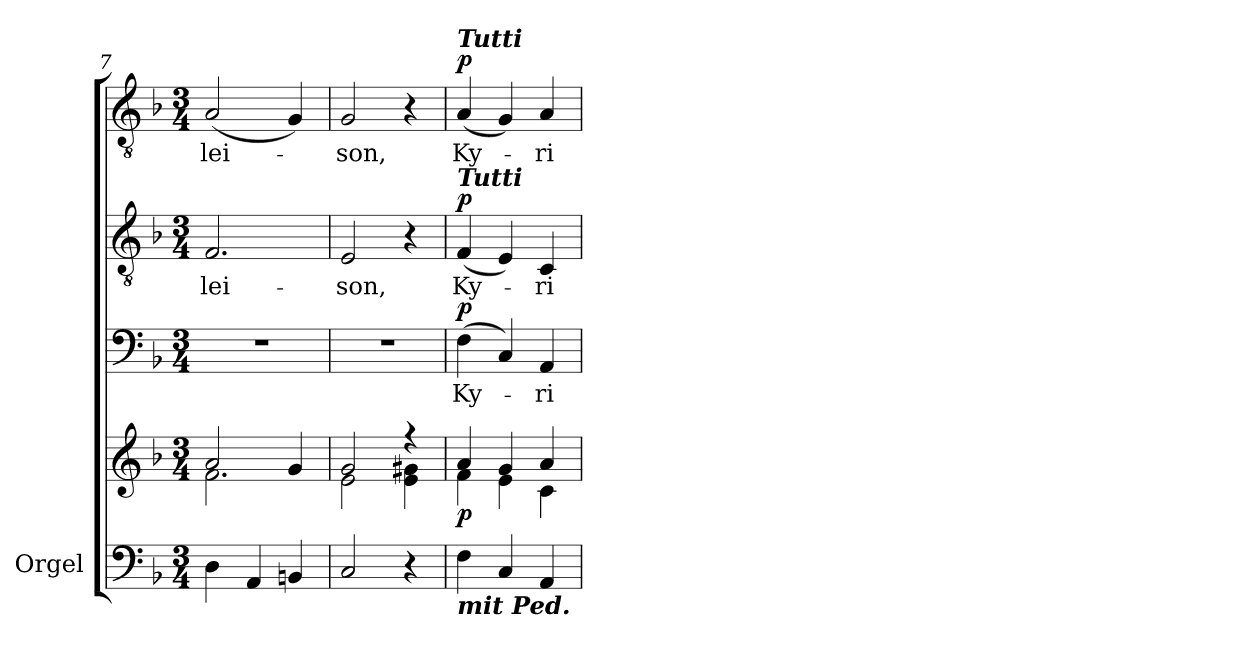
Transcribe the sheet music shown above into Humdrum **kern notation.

**kern	**kern	**dynam	**kern	**text	**dynam	**kern	**text	**dynam	**kern	**text	**dynam
*part4	*part4	*part4	*part3	*part3	*part3	*part2	*part2	*part2	*part1	*part1	*part1
*staff5	*staff4	*staff4/5	*staff3	*staff3	*staff3	*staff2	*staff2	*staff2	*staff1	*staff1	*staff1
*I"Orgel	*	*	*	*	*	*	*	*	*	*	*
*I'Org.	*	*	*	*	*	*	*	*	*	*	*
!!LO:LB:g=z
*clefF4	*clefG2	*	*clefF4	*	*	*clefGv2	*	*	*clefGv2	*	*
*k[b-]	*k[b-]	*	*k[b-]	*	*	*k[b-]	*	*	*k[b-]	*	*
*F:	*F:	*	*F:	*	*	*F:	*	*	*F:	*	*
*M3/4	*M3/4	*	*M3/4	*	*	*M3/4	*	*	*M3/4	*	*
=7	=7	=7	=7	=7	=7	=7	=7	=7	=7	=7	=7
*	*^	*	*	*	*	*	*	*	*	*	*
!	!	!	!	!	!	!	!	!LO:LY:b	!	!	!LO:LY:b	!
4D\	2a/	2.f\	.	2.r	.	.	2.F/	-lei-	.	(<2A/	-lei-	.
4AA/	.	.	.	.	.	.	.	.	.	.	.	.
4BBn/	4g/	.	.	.	.	.	.	.	.	4G/)	.	.
=8	=8	=8	=8	=8	=8	=8	=8	=8	=8	=8	=8	=8
!	!	!	!	!	!	!	!	!LO:LY:b	!	!	!LO:LY:b	!
2C/	2g/	2e\	.	2.r	.	.	2E/	-son,	.	2G/	-son,	.
4r	4ree	4e\ 4g#X\	.	.	.	.	4r	.	.	4r	.	.
=9	=9	=9	=9	=9	=9	=9	=9	=9	=9	=9	=9	=9
!	!	!	!	!	!	!	!	!	!	!LO:TX:a:Bi:t=Tutti	!	!
!	!	!	!	!	!	!	!LO:TX:a:Bi:t=Tutti	!	!	!	!	!
!LO:TX:b:Bi:t=mit Ped.	!	!	!	!	!	!	!	!	!	!	!	!
!	!	!	!LO:DY:b	!	!LO:LY:b	!LO:DY:a	!	!LO:LY:b	!LO:DY:a	!	!LO:LY:b	!LO:DY:a
4F\	4a/	4f\	p	(>4F\	Ky-	p	(<4F/	Ky-	p	(<4A/	Ky-	p
4C/	4g/	4e\	.	4C/)	.	.	4E/)	.	.	4G/)	.	.
!	!	!	!	!	!LO:LY:b	!	!	!LO:LY:b	!	!	!LO:LY:b	!
4AA/	4a/	4c\	.	4AA/	-ri-	.	4C/	-ri-	.	4A/	-ri-	.
*	*v	*v	*	*	*	*	*	*	*	*	*	*
=	=	=	=	=	=	=	=	=	=	=	=
*-	*-	*-	*-	*-	*-	*-	*-	*-	*-	*-	*-
